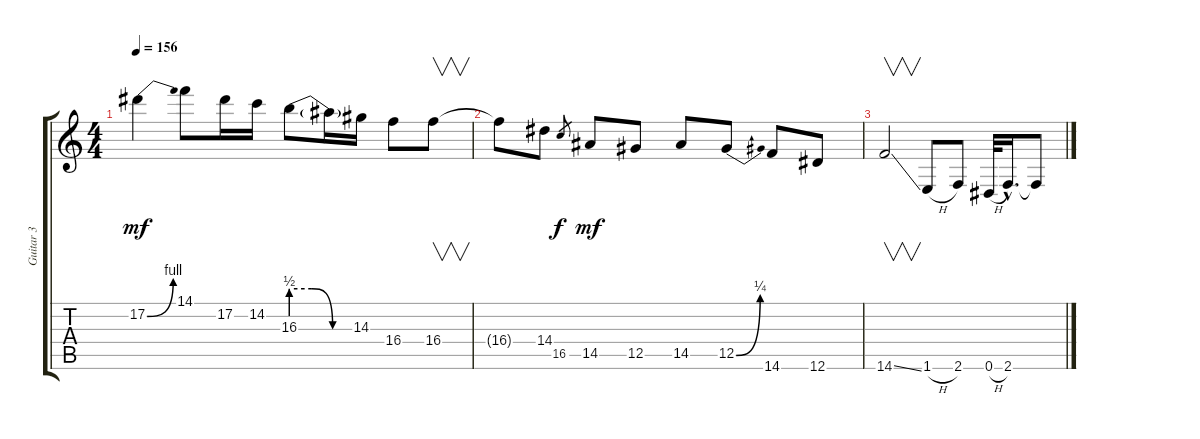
\track ("Guitar 3" "Guitar 3") {instrument distortionguitar}
\staff {score tabs}
\tuning (Eb4 Bb3 Gb3 Db3 Ab2 Eb2) {hide}
\ts (4 4)
\tempo 156
\clef g2
\ks c
17.2{be (bend 0 0 60 4)}.4{dy mf} 14.1.8 17.2.16 14.2.16 16.3{be (custom 0 2 20 2 40 0 60 0)}.8 16.3{t}.16 14.3.16 16.4.8 16.4.8{v} |
16.4{t}.8 14.4.8 16.5.8{gr dy f} 14.5.8{dy mf} 12.5.8 14.5.8 12.5{be (bend 0 0 60 1)}.8 14.6.8 12.6.8 |
14.6{ss}.2{v} 1.6{h}.8 2.6.8 0.6{h}.32 2.6{hac}.16{d} 2.6{t}.8
